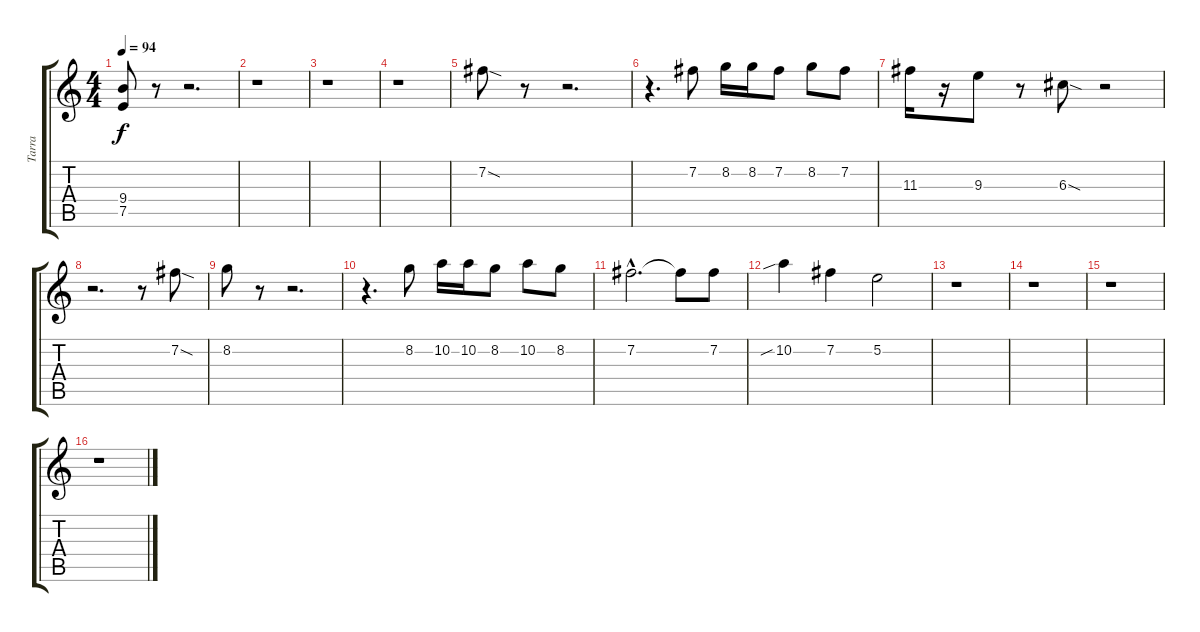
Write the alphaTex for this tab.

\track ("Tarra" "Tarra") {instrument distortionguitar}
\staff {score tabs}
\tuning (E4 B3 G3 D3 A2 E2) {hide}
\ts (4 4)
\tempo 94
\clef g2
\ks c
(9.4 7.5).8{dy f} r.8 r.2{d} |
r.1 |
r.1 |
r.1 |
7.2{sod}.8{volume 16 instrument electricguitarclean} r.8 r.2{d} |
r.4{d} 7.2.8 8.2.16 8.2.16 7.2.8 8.2.8 7.2.8 |
11.3.16 r.16 9.3.8 r.8 6.3{sod}.8 r.2 |
r.2{d} r.8 7.2{sod}.8 |
8.2.8 r.8 r.2{d} |
r.4{d} 8.2.8 10.2.16 10.2.16 8.2.8 10.2.8 8.2.8 |
7.2{hac}.2{d} 7.2{t}.8 7.2.8 |
10.2{sib}.4 7.2.4 5.2.2 |
r.1 |
r.1 |
r.1 |
r.1
